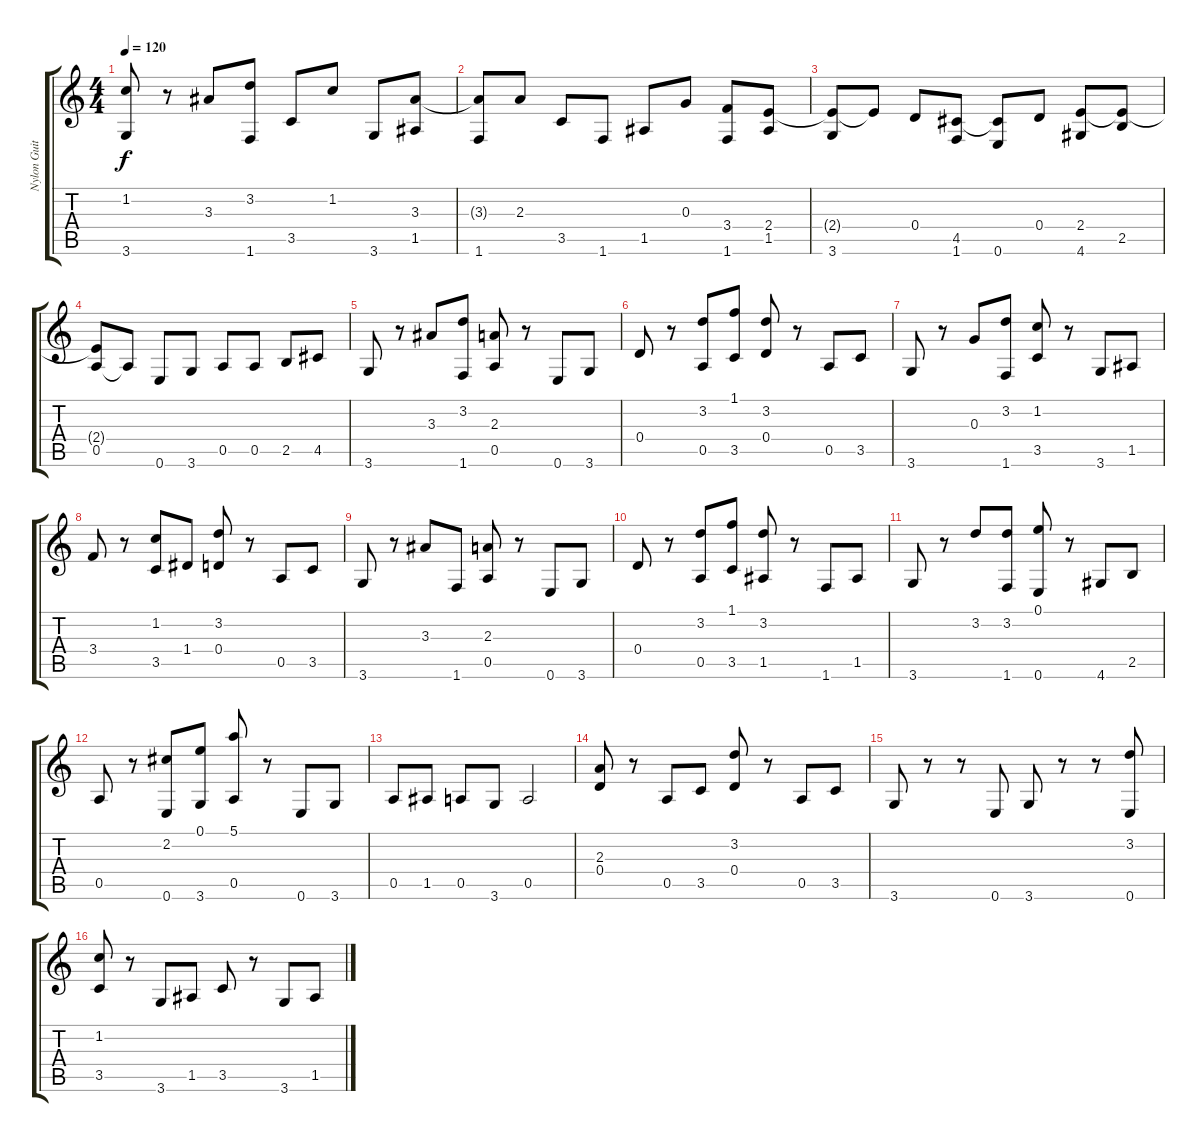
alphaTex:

\track ("Nylon Guitar" "Nylon Guit") {instrument acousticguitarnylon}
\staff {score tabs}
\tuning (E4 B3 G3 D3 A2 E2) {hide}
\ts (4 4)
\tempo 120
\clef g2
\ks c
(1.2 3.6).8{dy f} r.8 3.3.8 (3.2 1.6).8 3.5.8 1.2.8 3.6.8 (3.3 1.5).8 |
(3.3{t} 1.6).8 2.3.8 3.5.8 1.6.8 1.5.8 0.3.8 (3.4 1.6).8 (2.4 1.5).8 |
(2.4{t} 3.6).8 2.4{t}.8 0.4.8 (4.5 1.6).8 (4.5{t} 0.6).8 0.4.8 (2.4 4.6).8 (2.4{t} 2.5).8 |
(2.4{t} 0.5).8 0.5{t}.8 0.6.8 3.6.8 0.5.8 0.5.8 2.5.8 4.5.8 |
3.6.8 r.8 3.3.8 (3.2 1.6).8 (2.3 0.5).8 r.8 0.6.8 3.6.8 |
0.4.8 r.8 (3.2 0.5).8 (1.1 3.5).8 (3.2 0.4).8 r.8 0.5.8 3.5.8 |
3.6.8 r.8 0.3.8 (3.2 1.6).8 (1.2 3.5).8 r.8 3.6.8 1.5.8 |
3.4.8 r.8 (1.2 3.5).8 1.4.8 (3.2 0.4).8 r.8 0.5.8 3.5.8 |
3.6.8 r.8 3.3.8 1.6.8 (2.3 0.5).8 r.8 0.6.8 3.6.8 |
0.4.8 r.8 (3.2 0.5).8 (1.1 3.5).8 (3.2 1.5).8 r.8 1.6.8 1.5.8 |
3.6.8 r.8 3.2.8 (3.2 1.6).8 (0.1 0.6).8 r.8 4.6.8 2.5.8 |
0.5.8 r.8 (2.2 0.6).8 (0.1 3.6).8 (5.1 0.5).8 r.8 0.6.8 3.6.8 |
0.5.8 1.5.8 0.5.8 3.6.8 0.5.2 |
(2.3 0.4).8 r.8 0.5.8 3.5.8 (3.2 0.4).8 r.8 0.5.8 3.5.8 |
3.6.8 r.8 r.8 0.6.8 3.6.8 r.8 r.8 (3.2 0.6).8 |
(1.2 3.5).8 r.8 3.6.8 1.5.8 3.5.8 r.8 3.6.8 1.5.8
